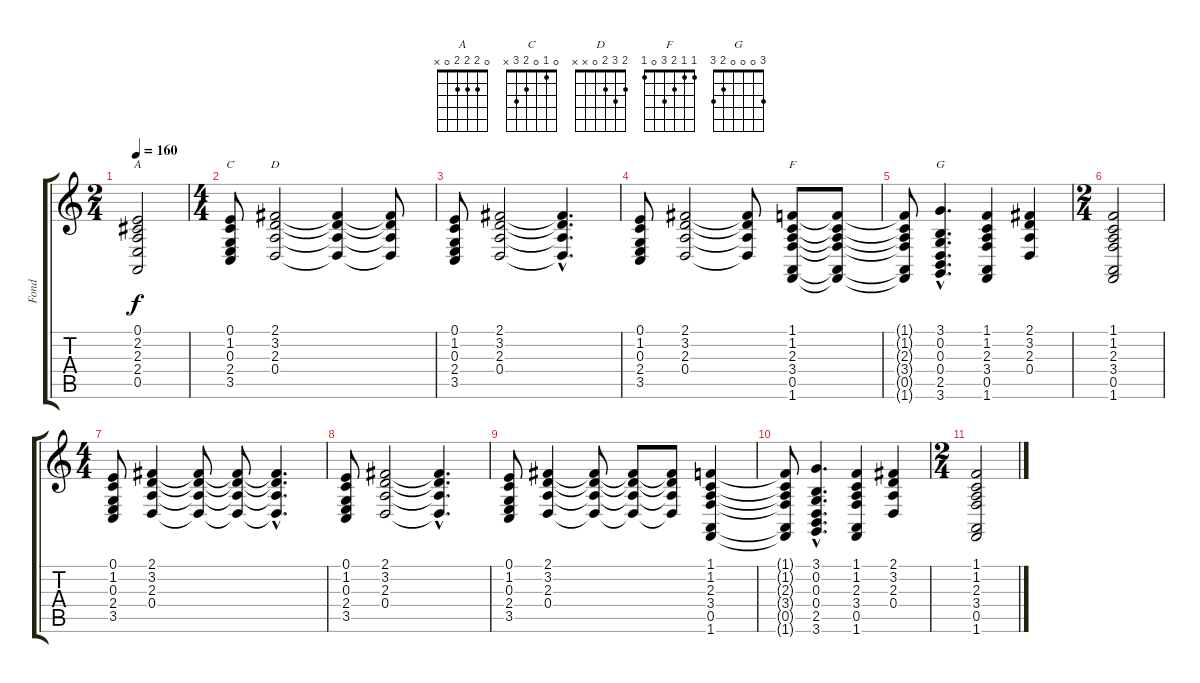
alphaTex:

\track ("Fond" "Fond") {instrument stringensemble1}
\staff {score tabs}
\tuning (E4 B3 G3 D3 A2 E2) {hide}
\chord ("A" 0 2 2 2 0 x)
\chord ("C" 0 1 0 2 3 x)
\chord ("D" 2 3 2 0 x x)
\chord ("F" 1 1 2 3 0 1)
\chord ("G" 3 0 0 0 2 3)
\ts (2 4)
\tempo 160
\clef g2
\ks c
(0.1 2.2 2.3 2.4 0.5).2{ch "A" dy f} |
\ts (4 4)
(0.1 1.2 0.3 2.4 3.5).8{ch "C"} (2.1 3.2 2.3 0.4).2{ch "D"} (2.1{t} 3.2{t} 2.3{t} 0.4{t}).4 (2.1{t} 3.2{t} 2.3{t} 0.4{t}).8{volume 8} |
(0.1 1.2 0.3 2.4 3.5).8 (2.1 3.2 2.3 0.4).2 (2.1{hac t} 3.2{hac t} 2.3{hac t} 0.4{hac t}).4{d} |
(0.1 1.2 0.3 2.4 3.5).8 (2.1 3.2 2.3 0.4).2 (2.1{t} 3.2{t} 2.3{t} 0.4{t}).8 (1.1 1.2 2.3 3.4 0.5 1.6).8{ch "F"} (1.1{t} 1.2{t} 2.3{t} 3.4{t} 0.5{t} 1.6{t}).8{volume 5} |
(1.1{t} 1.2{t} 2.3{t} 3.4{t} 0.5{t} 1.6{t}).8 (3.1{hac} 0.2{hac} 0.3{hac} 0.4{hac} 2.5{hac} 3.6{hac}).4{d ch "G"} (1.1 1.2 2.3 3.4 0.5 1.6).4 (2.1 3.2 2.3 0.4).4 |
\ts (2 4)
(1.1 1.2 2.3 3.4 0.5 1.6).2 |
\ts (4 4)
(0.1 1.2 0.3 2.4 3.5).8 (2.1 3.2 2.3 0.4).4 (2.1{t} 3.2{t} 2.3{t} 0.4{t}).8 (2.1{t} 3.2{t} 2.3{t} 0.4{t}).8{volume 2} (2.1{hac t} 3.2{hac t} 2.3{hac t} 0.4{hac t}).4{d} |
(0.1 1.2 0.3 2.4 3.5).8 (2.1 3.2 2.3 0.4).2 (2.1{hac t} 3.2{hac t} 2.3{hac t} 0.4{hac t}).4{d} |
(0.1 1.2 0.3 2.4 3.5).8 (2.1 3.2 2.3 0.4).4 (2.1{t} 3.2{t} 2.3{t} 0.4{t}).8 (2.1{t} 3.2{t} 2.3{t} 0.4{t}).8{volume 0} (2.1{t} 3.2{t} 2.3{t} 0.4{t}).8 (1.1 1.2 2.3 3.4 0.5 1.6).4 |
(1.1{t} 1.2{t} 2.3{t} 3.4{t} 0.5{t} 1.6{t}).8 (3.1{hac} 0.2{hac} 0.3{hac} 0.4{hac} 2.5{hac} 3.6{hac}).4{d} (1.1 1.2 2.3 3.4 0.5 1.6).4 (2.1 3.2 2.3 0.4).4 |
\ts (2 4)
(1.1 1.2 2.3 3.4 0.5 1.6).2
